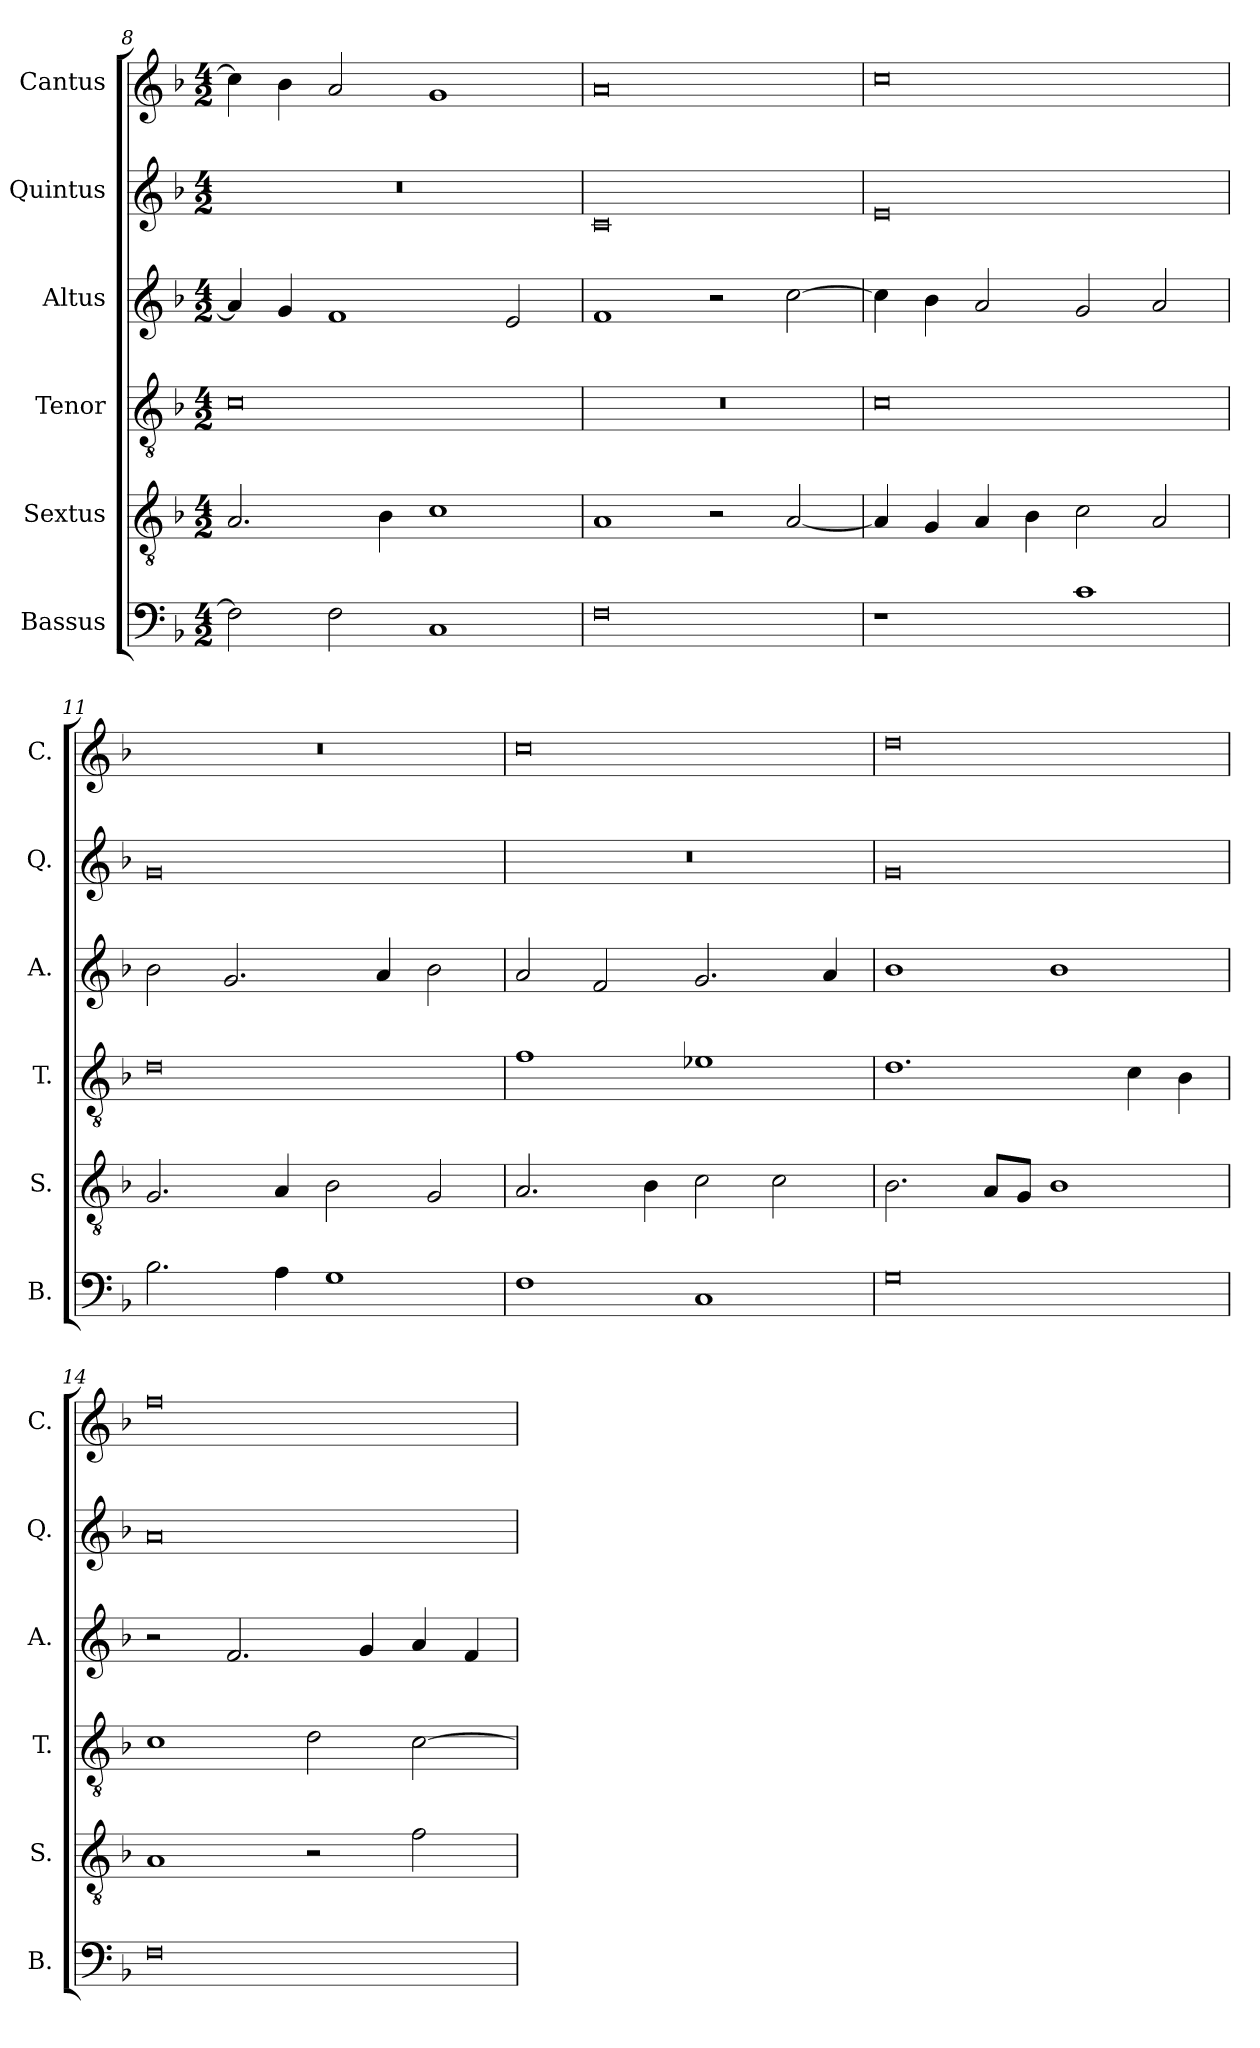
**kern	**kern	**kern	**kern	**kern	**kern
*part6	*part5	*part4	*part3	*part2	*part1
*staff6	*staff5	*staff4	*staff3	*staff2	*staff1
*I"Bassus	*I"Sextus	*I"Tenor	*I"Altus	*I"Quintus	*I"Cantus
*I'B.	*I'S.	*I'T.	*I'A.	*I'Q.	*I'C.
*clefF4	*clefGv2	*clefGv2	*clefG2	*clefG2	*clefG2
*k[b-]	*k[b-]	*k[b-]	*k[b-]	*k[b-]	*k[b-]
*M4/2	*M4/2	*M4/2	*M4/2	*M4/2	*M4/2
=8	=8	=8	=8	=8	=8
2F\]	2.A/	0c	4a/]	0r	4cc\]
.	.	.	4g/	.	4b-\
2F\	.	.	1f	.	2a/
.	4B-\	.	.	.	.
1C	1c	.	.	.	1g
.	.	.	2e/	.	.
=9	=9	=9	=9	=9	=9
0F	1A	0r	1f	0c	0a
.	2r	.	2r	.	.
.	[2A/	.	[2cc\	.	.
!!LO:LB:g=z
=10	=10	=10	=10	=10	=10
1r	4A/]	0c	4cc\]	0e	0cc
.	4G/	.	4b-\	.	.
.	4A/	.	2a/	.	.
.	4B-\	.	.	.	.
1c	2c\	.	2g/	.	.
.	2A/	.	2a/	.	.
=11	=11	=11	=11	=11	=11
2.B-\	2.G/	0d	2b-\	0g	0r
.	.	.	2.g/	.	.
4A\	4A/	.	.	.	.
1G	2B-\	.	.	.	.
.	.	.	4a/	.	.
.	2G/	.	2b-\	.	.
=12	=12	=12	=12	=12	=12
1F	2.A/	1f	2a/	0r	0cc
.	.	.	2f/	.	.
.	4B-\	.	.	.	.
1C	2c\	1e-X	2.g/	.	.
.	2c\	.	.	.	.
.	.	.	4a/	.	.
=13	=13	=13	=13	=13	=13
0G	2.B-\	1.d	1b-	0g	0dd
.	8A/L	.	.	.	.
.	8G/J	.	.	.	.
.	1B-	.	1b-	.	.
.	.	4c\	.	.	.
.	.	4B-\	.	.	.
=14	=14	=14	=14	=14	=14
0F	1A	1c	2r	0a	0ff
.	.	.	2.f/	.	.
.	2r	2d\	.	.	.
.	.	.	4g/	.	.
.	2f\	[2c\	4a/	.	.
.	.	.	4f/	.	.
=	=	=	=	=	=
*-	*-	*-	*-	*-	*-
